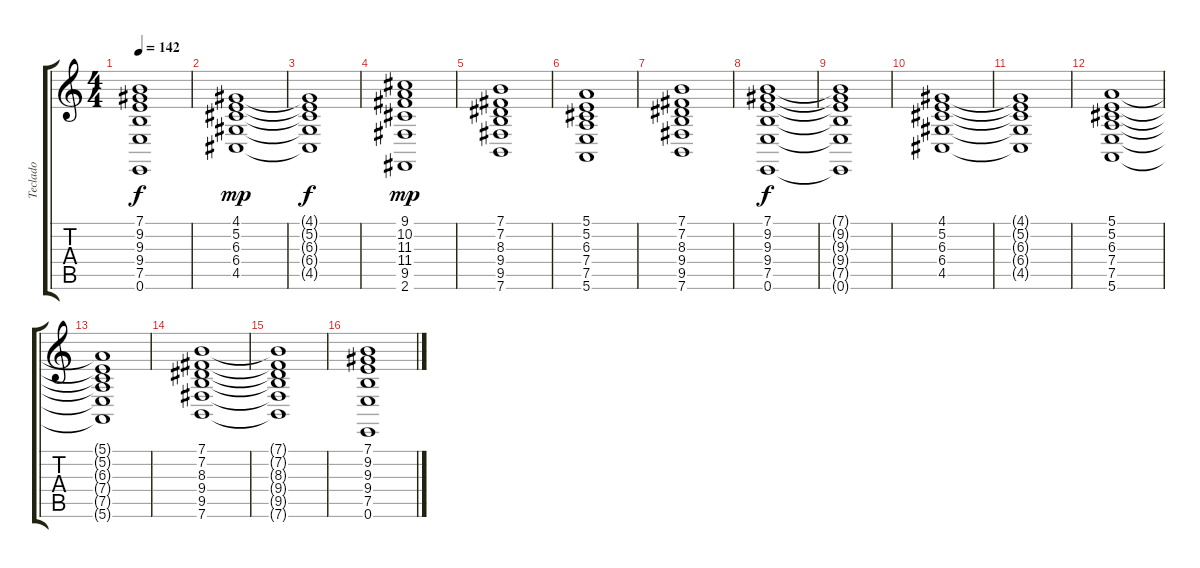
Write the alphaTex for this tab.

\track ("Teclado" "Teclado") {instrument stringensemble1}
\staff {score tabs}
\tuning (E4 B3 G3 D3 A2 E2) {hide}
\ts (4 4)
\tempo 142
\clef g2
\ks c
(7.1{t} 9.2{t} 9.3{t} 9.4{t} 7.5{t} 0.6{t}).1{dy f} |
(4.1 5.2 6.3 6.4 4.5).1{dy mp} |
(4.1{t} 5.2{t} 6.3{t} 6.4{t} 4.5{t}).1{dy f} |
(9.1 10.2 11.3 11.4 9.5 2.6).1{dy mp} |
(7.1 7.2 8.3 9.4 9.5 7.6).1 |
(5.1 5.2 6.3 7.4 7.5 5.6).1 |
(7.1 7.2 8.3 9.4 9.5 7.6).1 |
(7.1 9.2 9.3 9.4 7.5 0.6).1{dy f} |
(7.1{t} 9.2{t} 9.3{t} 9.4{t} 7.5{t} 0.6{t}).1 |
(4.1 5.2 6.3 6.4 4.5).1 |
(4.1{t} 5.2{t} 6.3{t} 6.4{t} 4.5{t}).1 |
(5.1 5.2 6.3 7.4 7.5 5.6).1 |
(5.1{t} 5.2{t} 6.3{t} 7.4{t} 7.5{t} 5.6{t}).1 |
(7.1 7.2 8.3 9.4 9.5 7.6).1 |
(7.1{t} 7.2{t} 8.3{t} 9.4{t} 9.5{t} 7.6{t}).1 |
(7.1 9.2 9.3 9.4 7.5 0.6).1
